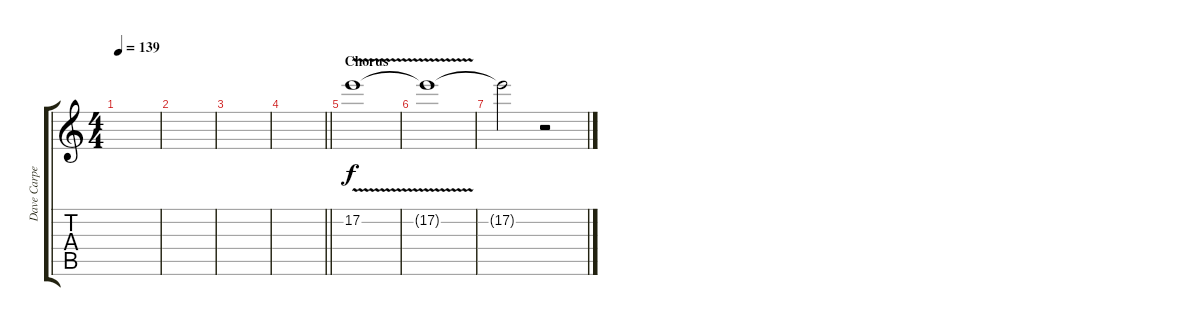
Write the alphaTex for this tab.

\track ("Dave Carpenter 2" "Dave Carpe") {instrument overdrivenguitar}
\staff {score tabs}
\tuning (E4 B3 G3 D3 A2 E2) {hide}
\ts (4 4)
\tempo 139
\clef g2
\ks c
|
|
|
\barLineRight lightlight
|
\section ("" "Chorus")
17.2{v}.1 |
17.2{t}.1 |
17.2{t}.2 r.2
